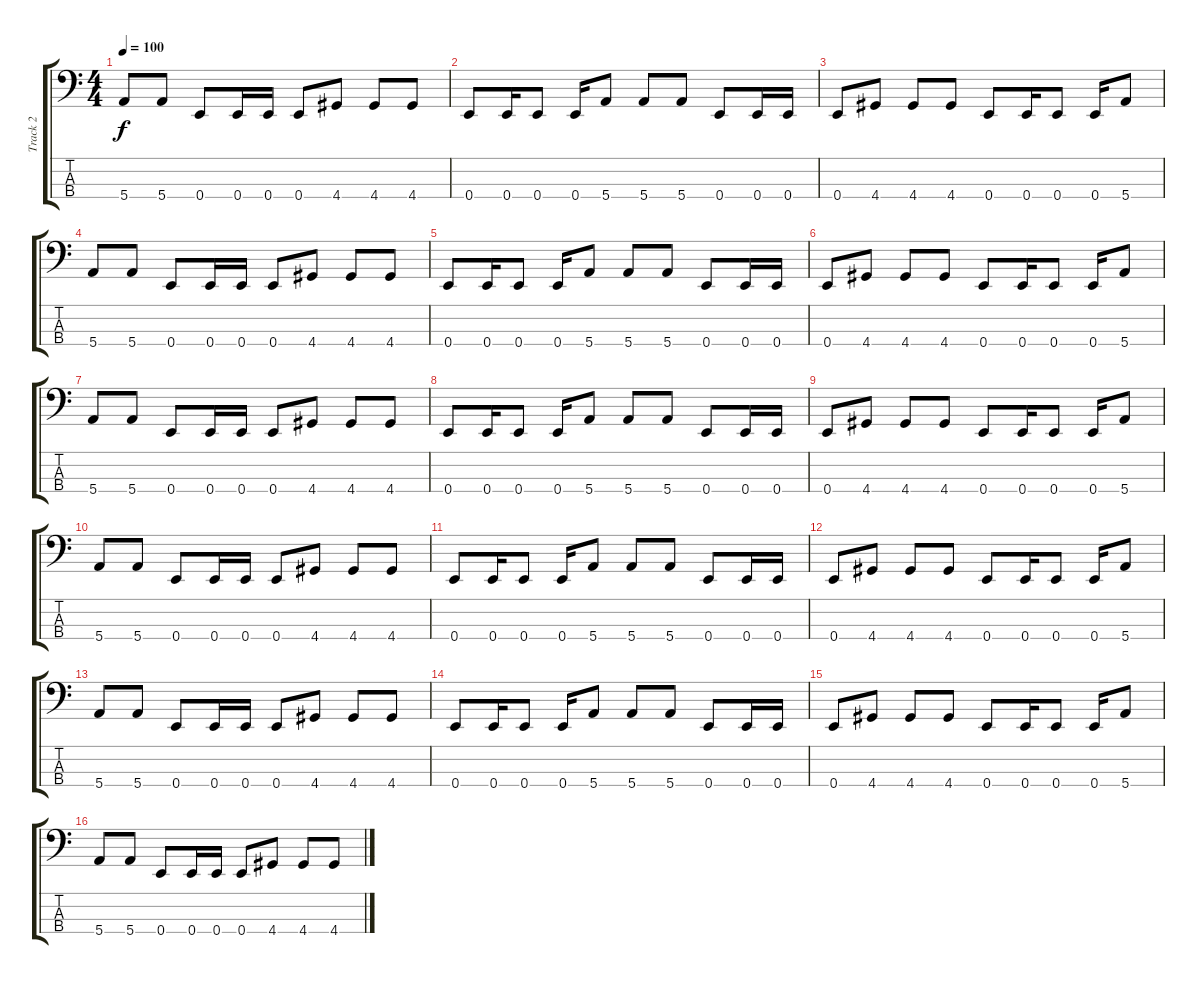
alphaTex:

\track ("Track 2" "Track 2") {instrument electricbassfinger}
\staff {score tabs}
\tuning (G2 D2 A1 E1) {hide}
\ts (4 4)
\tempo 100
\clef f4
\ks c
5.4.8{dy f} 5.4.8 0.4.8 0.4.16 0.4.16 0.4.8 4.4.8 4.4.8 4.4.8 |
0.4.8 0.4.16 0.4.8 0.4.16 5.4.8 5.4.8 5.4.8 0.4.8 0.4.16 0.4.16 |
0.4.8 4.4.8 4.4.8 4.4.8 0.4.8 0.4.16 0.4.8 0.4.16 5.4.8 |
5.4.8 5.4.8 0.4.8 0.4.16 0.4.16 0.4.8 4.4.8 4.4.8 4.4.8 |
0.4.8 0.4.16 0.4.8 0.4.16 5.4.8 5.4.8 5.4.8 0.4.8 0.4.16 0.4.16 |
0.4.8 4.4.8 4.4.8 4.4.8 0.4.8 0.4.16 0.4.8 0.4.16 5.4.8 |
5.4.8 5.4.8 0.4.8 0.4.16 0.4.16 0.4.8 4.4.8 4.4.8 4.4.8 |
0.4.8 0.4.16 0.4.8 0.4.16 5.4.8 5.4.8 5.4.8 0.4.8 0.4.16 0.4.16 |
0.4.8 4.4.8 4.4.8 4.4.8 0.4.8 0.4.16 0.4.8 0.4.16 5.4.8 |
5.4.8 5.4.8 0.4.8 0.4.16 0.4.16 0.4.8 4.4.8 4.4.8 4.4.8 |
0.4.8 0.4.16 0.4.8 0.4.16 5.4.8 5.4.8 5.4.8 0.4.8 0.4.16 0.4.16 |
0.4.8 4.4.8 4.4.8 4.4.8 0.4.8 0.4.16 0.4.8 0.4.16 5.4.8 |
5.4.8 5.4.8 0.4.8 0.4.16 0.4.16 0.4.8 4.4.8 4.4.8 4.4.8 |
0.4.8 0.4.16 0.4.8 0.4.16 5.4.8 5.4.8 5.4.8 0.4.8 0.4.16 0.4.16 |
0.4.8 4.4.8 4.4.8 4.4.8 0.4.8 0.4.16 0.4.8 0.4.16 5.4.8 |
5.4.8 5.4.8 0.4.8 0.4.16 0.4.16 0.4.8 4.4.8 4.4.8 4.4.8
